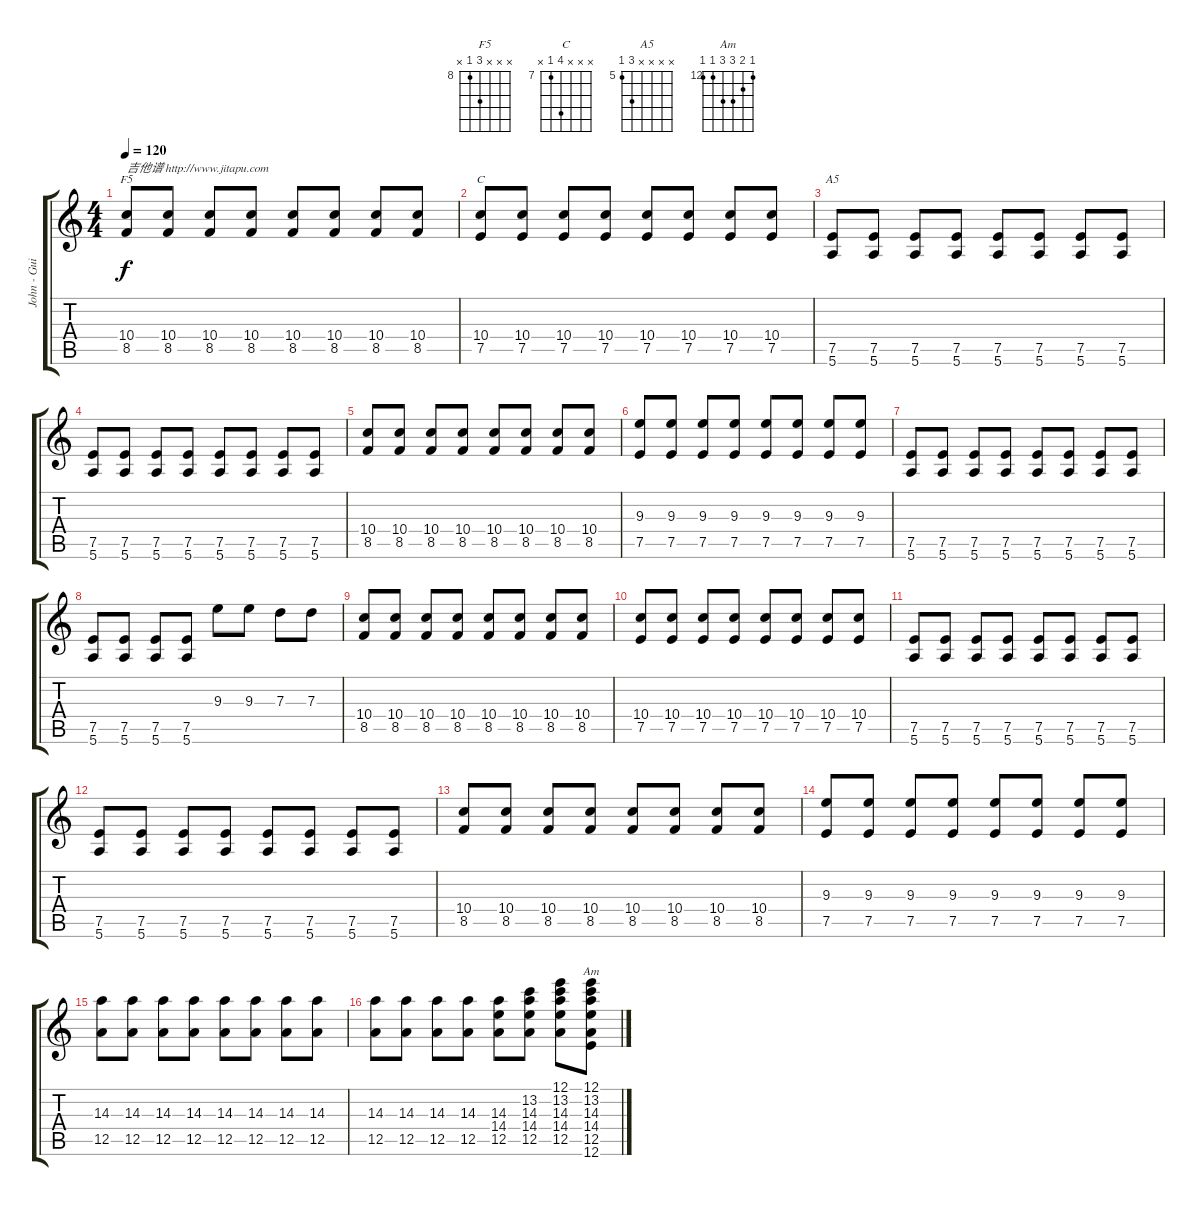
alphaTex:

\track ("John - Guitar" "John - Gui") {instrument electricguitarclean}
\staff {score tabs}
\tuning (E4 B3 G3 D3 A2 E2) {hide}
\chord ("F5" x x x 10 8 x) {firstfret 8}
\chord ("C" x x x 10 7 x) {firstfret 7}
\chord ("A5" x x x x 7 5) {firstfret 5}
\chord ("Am" 12 13 14 14 12 12) {firstfret 12}
\ts (4 4)
\tempo 120
\clef g2
\ks c
(10.4 8.5).8{ch "F5" txt "吉他谱 http://www.jitapu.com" dy f volume 16 instrument electricguitarclean} (10.4 8.5).8 (10.4 8.5).8 (10.4 8.5).8 (10.4 8.5).8 (10.4 8.5).8 (10.4 8.5).8 (10.4 8.5).8 |
(10.4 7.5).8{ch "C"} (10.4 7.5).8 (10.4 7.5).8 (10.4 7.5).8 (10.4 7.5).8 (10.4 7.5).8 (10.4 7.5).8 (10.4 7.5).8 |
(7.5 5.6).8{ch "A5"} (7.5 5.6).8 (7.5 5.6).8 (7.5 5.6).8 (7.5 5.6).8 (7.5 5.6).8 (7.5 5.6).8 (7.5 5.6).8 |
(7.5 5.6).8 (7.5 5.6).8 (7.5 5.6).8 (7.5 5.6).8 (7.5 5.6).8 (7.5 5.6).8 (7.5 5.6).8 (7.5 5.6).8 |
(10.4 8.5).8 (10.4 8.5).8 (10.4 8.5).8 (10.4 8.5).8 (10.4 8.5).8 (10.4 8.5).8 (10.4 8.5).8 (10.4 8.5).8 |
(9.3 7.5).8 (9.3 7.5).8 (9.3 7.5).8 (9.3 7.5).8 (9.3 7.5).8 (9.3 7.5).8 (9.3 7.5).8 (9.3 7.5).8 |
(7.5 5.6).8 (7.5 5.6).8 (7.5 5.6).8 (7.5 5.6).8 (7.5 5.6).8 (7.5 5.6).8 (7.5 5.6).8 (7.5 5.6).8 |
(7.5 5.6).8 (7.5 5.6).8 (7.5 5.6).8 (7.5 5.6).8 9.3.8 9.3.8 7.3.8 7.3.8 |
(10.4 8.5).8 (10.4 8.5).8 (10.4 8.5).8 (10.4 8.5).8 (10.4 8.5).8 (10.4 8.5).8 (10.4 8.5).8 (10.4 8.5).8 |
(10.4 7.5).8 (10.4 7.5).8 (10.4 7.5).8 (10.4 7.5).8 (10.4 7.5).8 (10.4 7.5).8 (10.4 7.5).8 (10.4 7.5).8 |
(7.5 5.6).8 (7.5 5.6).8 (7.5 5.6).8 (7.5 5.6).8 (7.5 5.6).8 (7.5 5.6).8 (7.5 5.6).8 (7.5 5.6).8 |
(7.5 5.6).8 (7.5 5.6).8 (7.5 5.6).8 (7.5 5.6).8 (7.5 5.6).8 (7.5 5.6).8 (7.5 5.6).8 (7.5 5.6).8 |
(10.4 8.5).8 (10.4 8.5).8 (10.4 8.5).8 (10.4 8.5).8 (10.4 8.5).8 (10.4 8.5).8 (10.4 8.5).8 (10.4 8.5).8 |
(9.3 7.5).8 (9.3 7.5).8 (9.3 7.5).8 (9.3 7.5).8 (9.3 7.5).8 (9.3 7.5).8 (9.3 7.5).8 (9.3 7.5).8 |
(14.3 12.5).8 (14.3 12.5).8 (14.3 12.5).8 (14.3 12.5).8 (14.3 12.5).8 (14.3 12.5).8 (14.3 12.5).8 (14.3 12.5).8 |
(14.3 12.5).8 (14.3 12.5).8 (14.3 12.5).8 (14.3 12.5).8 (14.3 14.4 12.5).8 (13.2 14.3 14.4 12.5).8 (12.1 13.2 14.3 14.4 12.5).8 (12.1 13.2 14.3 14.4 12.5 12.6).8{ch "Am"}
